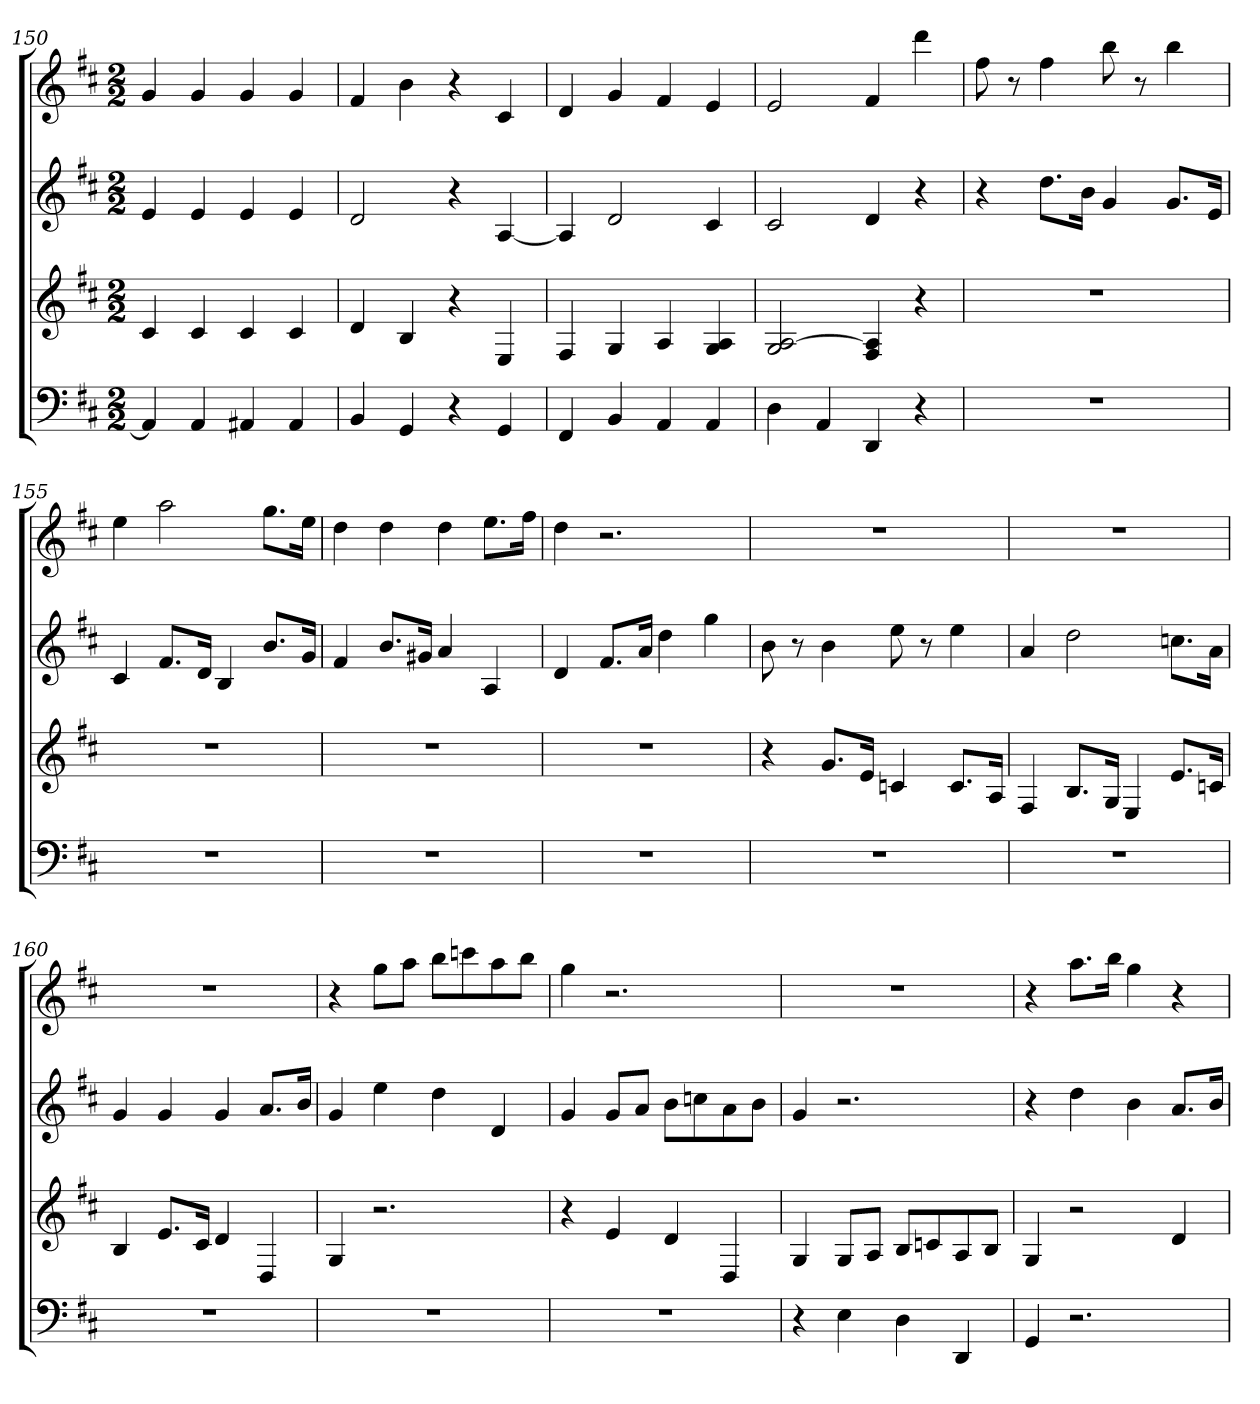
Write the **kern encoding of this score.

**kern	**kern	**kern	**kern
*part4	*part3	*part2	*part1
*staff4	*staff3	*staff2	*staff1
*k[f#c#]	*k[f#c#]	*k[f#c#]	*k[f#c#]
*D:	*D:	*D:	*D:
*M2/2	*M2/2	*M2/2	*M2/2
=150	=150	=150	=150
4AA]	4c#	4e	4g
4AA	4c#	4e	4g
4AA#X	4c#	4e	4g
4AA#	4c#	4e	4g
=151	=151	=151	=151
4BB	4d	2d	4f#
4GG	4B	.	4b
4r	4r	4r	4r
4GG	4E	[4A	4c#
=152	=152	=152	=152
4FF#	4F#	4A]	4d
4BB	4G	2d	4g
4AA	4A	.	4f#
4AA	4G 4A	4c#	4e
=153	=153	=153	=153
4D	2G [2A	2c#	2e
4AA	.	.	.
4DD	4F# 4A]	4d	4f#
4r	4r	4r	4ddd
=154	=154	=154	=154
1r	1r	4r	8ff#
.	.	.	8r
.	.	8.ddL	4ff#
.	.	16bJk	.
.	.	4g	8bb
.	.	.	8r
.	.	8.gL	4bb
.	.	16eJk	.
=155	=155	=155	=155
1r	1r	4c#	4ee
.	.	8.f#L	2aa
.	.	16dJk	.
.	.	4B	.
.	.	8.bL	8.ggL
.	.	16gJk	16eeJk
=156	=156	=156	=156
1r	1r	4f#	4dd
.	.	8.bL	4dd
.	.	16g#XJk	.
.	.	4a	4dd
.	.	4A	8.eeL
.	.	.	16ff#Jk
=157	=157	=157	=157
1r	1r	4d	4dd
.	.	8.f#L	2.r
.	.	16aJk	.
.	.	4dd	.
.	.	4gg	.
=158	=158	=158	=158
1r	4r	8b	1r
.	.	8r	.
.	8.gL	4b	.
.	16eJk	.	.
.	4cn	8ee	.
.	.	8r	.
.	8.cL	4ee	.
.	16AJk	.	.
=159	=159	=159	=159
1r	4F#	4a	1r
.	8.BL	2dd	.
.	16GJk	.	.
.	4E	.	.
.	8.eL	8.ccnL	.
.	16cnJk	16aJk	.
=160	=160	=160	=160
1r	4B	4g	1r
.	8.eL	4g	.
.	16c#Jk	.	.
.	4d	4g	.
.	4D	8.aL	.
.	.	16bJk	.
=161	=161	=161	=161
1r	4G	4g	4r
.	2.r	4ee	8ggL
.	.	.	8aaJ
.	.	4dd	8bbL
.	.	.	8cccn
.	.	4d	8aa
.	.	.	8bbJ
=162	=162	=162	=162
1r	4r	4g	4gg
.	4e	8gL	2.r
.	.	8aJ	.
.	4d	8bL	.
.	.	8ccn	.
.	4D	8a	.
.	.	8bJ	.
=163	=163	=163	=163
4r	4G	4g	1r
4E	8GL	2.r	.
.	8AJ	.	.
4D	8BL	.	.
.	8cn	.	.
4DD	8A	.	.
.	8BJ	.	.
=164	=164	=164	=164
4GG	4G	4r	4r
2.r	2r	4dd	8.aaL
.	.	.	16bbJk
.	.	4b	4gg
.	4d	8.aL	4r
.	.	16bJk	.
=	=	=	=
*-	*-	*-	*-
